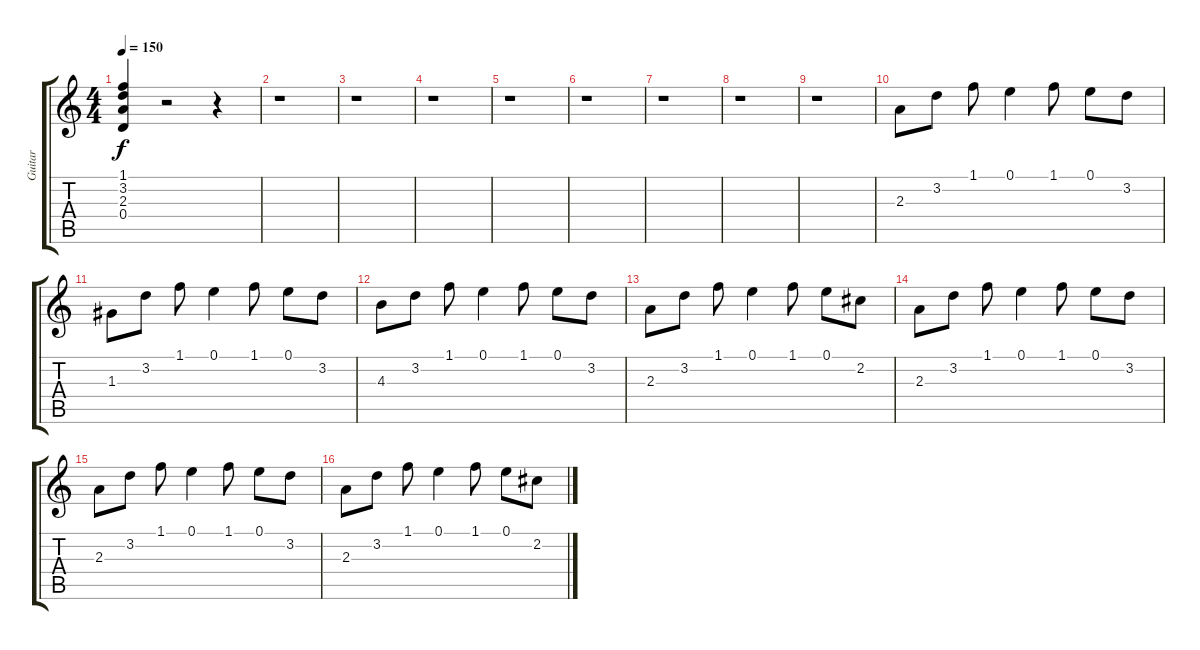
\track ("Guitar" "Guitar") {instrument acousticguitarnylon}
\staff {score tabs}
\tuning (E4 B3 G3 D3 A2 E2) {hide}
\ts (4 4)
\tempo 150
\clef g2
\ks c
(1.1 3.2 2.3 0.4).4{dy f} r.2 r.4 |
r.1 |
r.1 |
r.1 |
r.1 |
r.1 |
r.1 |
r.1 |
r.1 |
2.3.8{volume 9 instrument tremolostrings} 3.2.8 1.1.8 0.1.4 1.1.8 0.1.8 3.2.8 |
1.3.8 3.2.8 1.1.8 0.1.4 1.1.8 0.1.8 3.2.8 |
4.3.8 3.2.8 1.1.8 0.1.4 1.1.8 0.1.8 3.2.8 |
2.3.8 3.2.8 1.1.8 0.1.4 1.1.8 0.1.8 2.2.8 |
2.3.8 3.2.8 1.1.8 0.1.4 1.1.8 0.1.8 3.2.8 |
2.3.8 3.2.8 1.1.8 0.1.4 1.1.8 0.1.8 3.2.8 |
2.3.8 3.2.8 1.1.8 0.1.4 1.1.8 0.1.8 2.2.8
